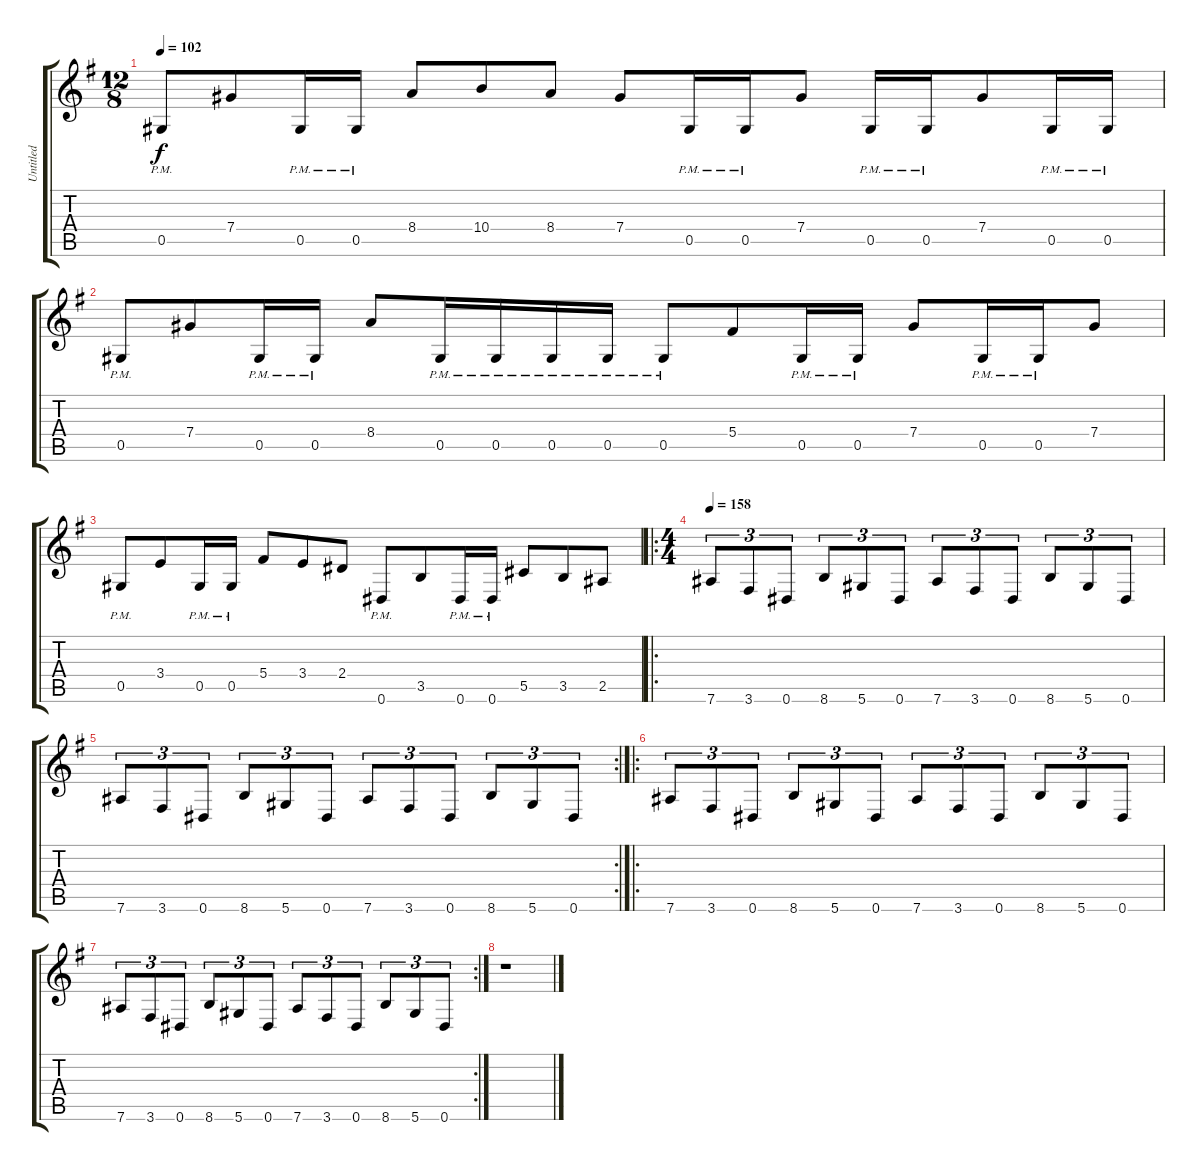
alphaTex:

\track ("Untitled" "Untitled") {instrument distortionguitar}
\staff {score tabs}
\tuning (Eb4 Bb3 Gb3 Db3 Ab2 Eb2) {hide}
\ts (12 8)
\tempo 102
\clef g2
\ks g
0.5{pm}.8{dy f} 7.4.8 0.5{pm}.16 0.5{pm}.16 8.4.8 10.4.8 8.4.8 7.4.8 0.5{pm}.16 0.5{pm}.16 7.4.8 0.5{pm}.16 0.5{pm}.16 7.4.8 0.5{pm}.16 0.5{pm}.16 |
0.5{pm}.8 7.4.8 0.5{pm}.16 0.5{pm}.16 8.4.8 0.5{pm}.16 0.5{pm}.16 0.5{pm}.16 0.5{pm}.16 0.5{pm}.8 5.4.8 0.5{pm}.16 0.5{pm}.16 7.4.8 0.5{pm}.16 0.5{pm}.16 7.4.8 |
0.5{pm}.8 3.4.8 0.5{pm}.16 0.5{pm}.16 5.4.8 3.4.8 2.4.8 0.6{pm}.8 3.5.8 0.6{pm}.16 0.6{pm}.16 5.5.8 3.5.8 2.5.8 |
\ro
\ts (4 4)
\tempo 158
7.6.8{tu (3 2)} 3.6.8{tu (3 2)} 0.6.8{tu (3 2)} 8.6.8{tu (3 2)} 5.6.8{tu (3 2)} 0.6.8{tu (3 2)} 7.6.8{tu (3 2)} 3.6.8{tu (3 2)} 0.6.8{tu (3 2)} 8.6.8{tu (3 2)} 5.6.8{tu (3 2)} 0.6.8{tu (3 2)} |
\rc 2
7.6.8{tu (3 2)} 3.6.8{tu (3 2)} 0.6.8{tu (3 2)} 8.6.8{tu (3 2)} 5.6.8{tu (3 2)} 0.6.8{tu (3 2)} 7.6.8{tu (3 2)} 3.6.8{tu (3 2)} 0.6.8{tu (3 2)} 8.6.8{tu (3 2)} 5.6.8{tu (3 2)} 0.6.8{tu (3 2)} |
\ro
7.6.8{tu (3 2)} 3.6.8{tu (3 2)} 0.6.8{tu (3 2)} 8.6.8{tu (3 2)} 5.6.8{tu (3 2)} 0.6.8{tu (3 2)} 7.6.8{tu (3 2)} 3.6.8{tu (3 2)} 0.6.8{tu (3 2)} 8.6.8{tu (3 2)} 5.6.8{tu (3 2)} 0.6.8{tu (3 2)} |
\rc 2
7.6.8{tu (3 2)} 3.6.8{tu (3 2)} 0.6.8{tu (3 2)} 8.6.8{tu (3 2)} 5.6.8{tu (3 2)} 0.6.8{tu (3 2)} 7.6.8{tu (3 2)} 3.6.8{tu (3 2)} 0.6.8{tu (3 2)} 8.6.8{tu (3 2)} 5.6.8{tu (3 2)} 0.6.8{tu (3 2)} |
r.1
